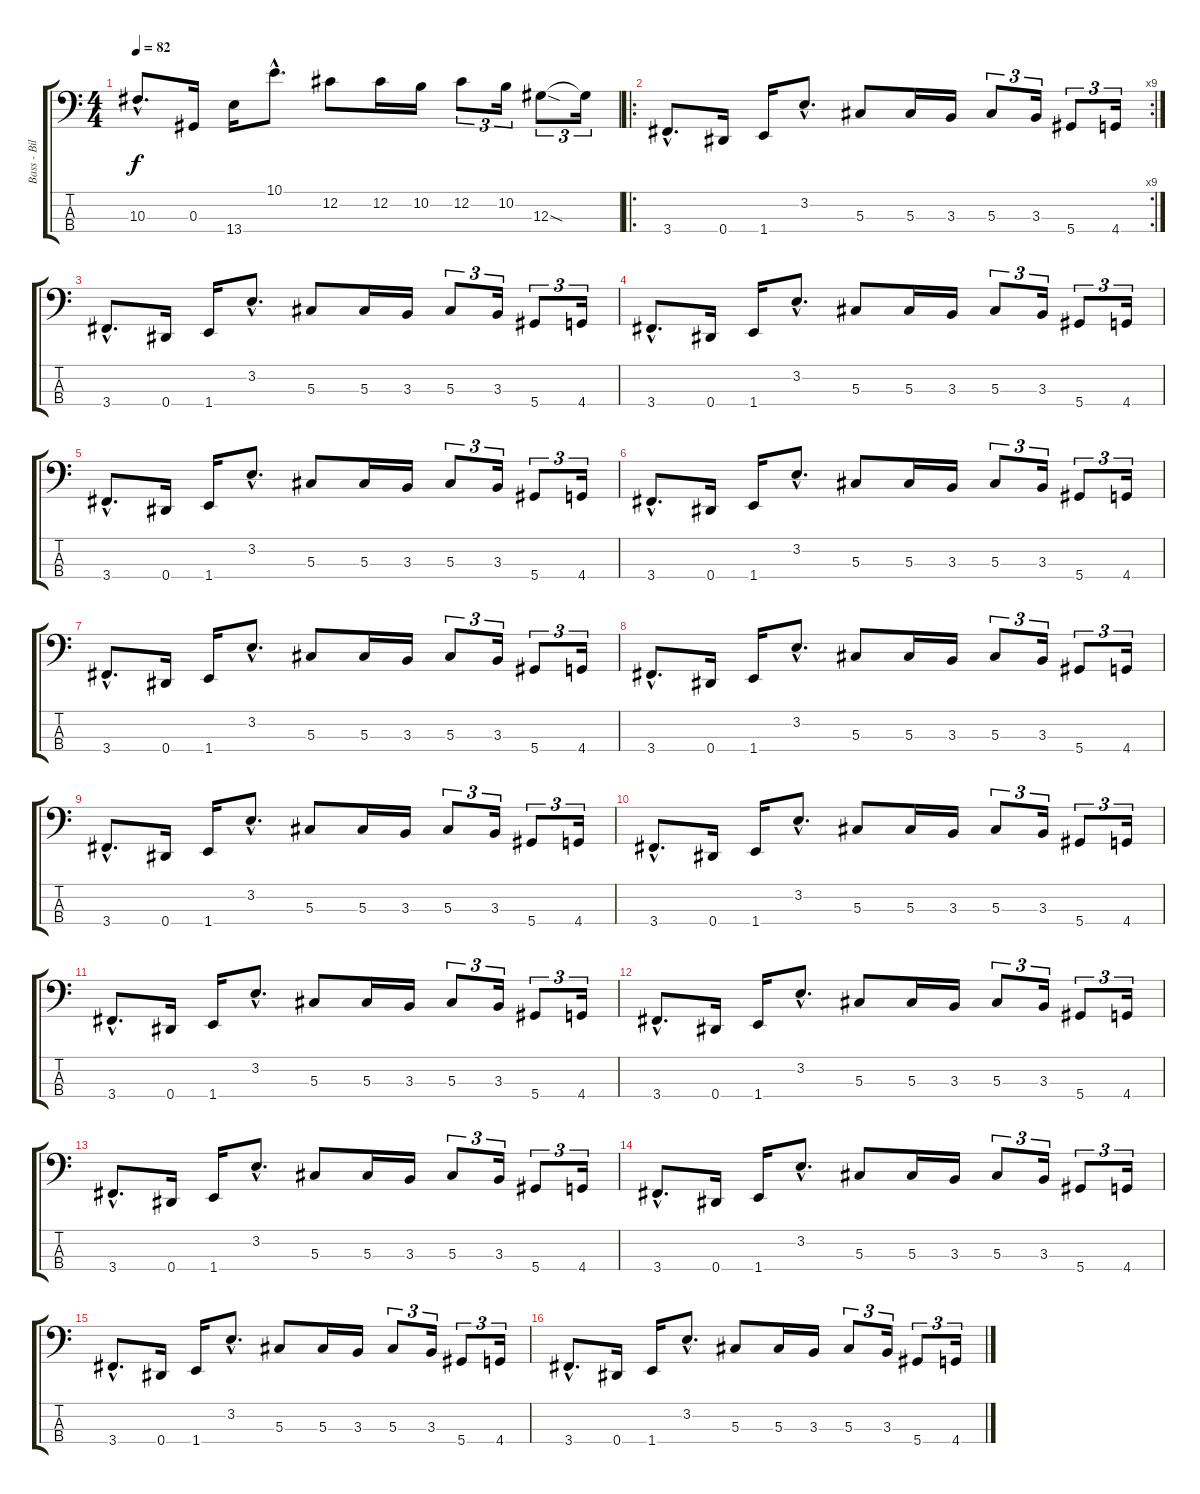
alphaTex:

\track ("Bass - Billy" "Bass - Bil") {instrument electricbassfinger}
\staff {score tabs}
\tuning (Gb2 Db2 Ab1 Eb1) {hide}
\ts (4 4)
\tempo 82
\clef f4
\ks c
10.3{hac}.8{d dy f} 0.3.16 13.4.16 10.1{hac}.8{d} 12.2.8 12.2.16 10.2.16 12.2.8{tu (3 2)} 10.2.16{tu (3 2)} 12.3{sod}.8{tu (3 2)} 12.3{t}.16{tu (3 2)} |
\ro
\rc 9
3.4{hac}.8{d} 0.4.16 1.4.16 3.2{hac}.8{d} 5.3.8 5.3.16 3.3.16 5.3.8{tu (3 2)} 3.3.16{tu (3 2)} 5.4.8{tu (3 2)} 4.4.16{tu (3 2)} |
3.4{hac}.8{d} 0.4.16 1.4.16 3.2{hac}.8{d} 5.3.8 5.3.16 3.3.16 5.3.8{tu (3 2)} 3.3.16{tu (3 2)} 5.4.8{tu (3 2)} 4.4.16{tu (3 2)} |
3.4{hac}.8{d} 0.4.16 1.4.16 3.2{hac}.8{d} 5.3.8 5.3.16 3.3.16 5.3.8{tu (3 2)} 3.3.16{tu (3 2)} 5.4.8{tu (3 2)} 4.4.16{tu (3 2)} |
3.4{hac}.8{d} 0.4.16 1.4.16 3.2{hac}.8{d} 5.3.8 5.3.16 3.3.16 5.3.8{tu (3 2)} 3.3.16{tu (3 2)} 5.4.8{tu (3 2)} 4.4.16{tu (3 2)} |
3.4{hac}.8{d} 0.4.16 1.4.16 3.2{hac}.8{d} 5.3.8 5.3.16 3.3.16 5.3.8{tu (3 2)} 3.3.16{tu (3 2)} 5.4.8{tu (3 2)} 4.4.16{tu (3 2)} |
3.4{hac}.8{d} 0.4.16 1.4.16 3.2{hac}.8{d} 5.3.8 5.3.16 3.3.16 5.3.8{tu (3 2)} 3.3.16{tu (3 2)} 5.4.8{tu (3 2)} 4.4.16{tu (3 2)} |
3.4{hac}.8{d} 0.4.16 1.4.16 3.2{hac}.8{d} 5.3.8 5.3.16 3.3.16 5.3.8{tu (3 2)} 3.3.16{tu (3 2)} 5.4.8{tu (3 2)} 4.4.16{tu (3 2)} |
3.4{hac}.8{d} 0.4.16 1.4.16 3.2{hac}.8{d} 5.3.8 5.3.16 3.3.16 5.3.8{tu (3 2)} 3.3.16{tu (3 2)} 5.4.8{tu (3 2)} 4.4.16{tu (3 2)} |
3.4{hac}.8{d} 0.4.16 1.4.16 3.2{hac}.8{d} 5.3.8 5.3.16 3.3.16 5.3.8{tu (3 2)} 3.3.16{tu (3 2)} 5.4.8{tu (3 2)} 4.4.16{tu (3 2)} |
3.4{hac}.8{d} 0.4.16 1.4.16 3.2{hac}.8{d} 5.3.8 5.3.16 3.3.16 5.3.8{tu (3 2)} 3.3.16{tu (3 2)} 5.4.8{tu (3 2)} 4.4.16{tu (3 2)} |
3.4{hac}.8{d} 0.4.16 1.4.16 3.2{hac}.8{d} 5.3.8 5.3.16 3.3.16 5.3.8{tu (3 2)} 3.3.16{tu (3 2)} 5.4.8{tu (3 2)} 4.4.16{tu (3 2)} |
3.4{hac}.8{d} 0.4.16 1.4.16 3.2{hac}.8{d} 5.3.8 5.3.16 3.3.16 5.3.8{tu (3 2)} 3.3.16{tu (3 2)} 5.4.8{tu (3 2)} 4.4.16{tu (3 2)} |
3.4{hac}.8{d} 0.4.16 1.4.16 3.2{hac}.8{d} 5.3.8 5.3.16 3.3.16 5.3.8{tu (3 2)} 3.3.16{tu (3 2)} 5.4.8{tu (3 2)} 4.4.16{tu (3 2)} |
3.4{hac}.8{d} 0.4.16 1.4.16 3.2{hac}.8{d} 5.3.8 5.3.16 3.3.16 5.3.8{tu (3 2)} 3.3.16{tu (3 2)} 5.4.8{tu (3 2)} 4.4.16{tu (3 2)} |
3.4{hac}.8{d} 0.4.16 1.4.16 3.2{hac}.8{d} 5.3.8 5.3.16 3.3.16 5.3.8{tu (3 2)} 3.3.16{tu (3 2)} 5.4.8{tu (3 2)} 4.4.16{tu (3 2)}
